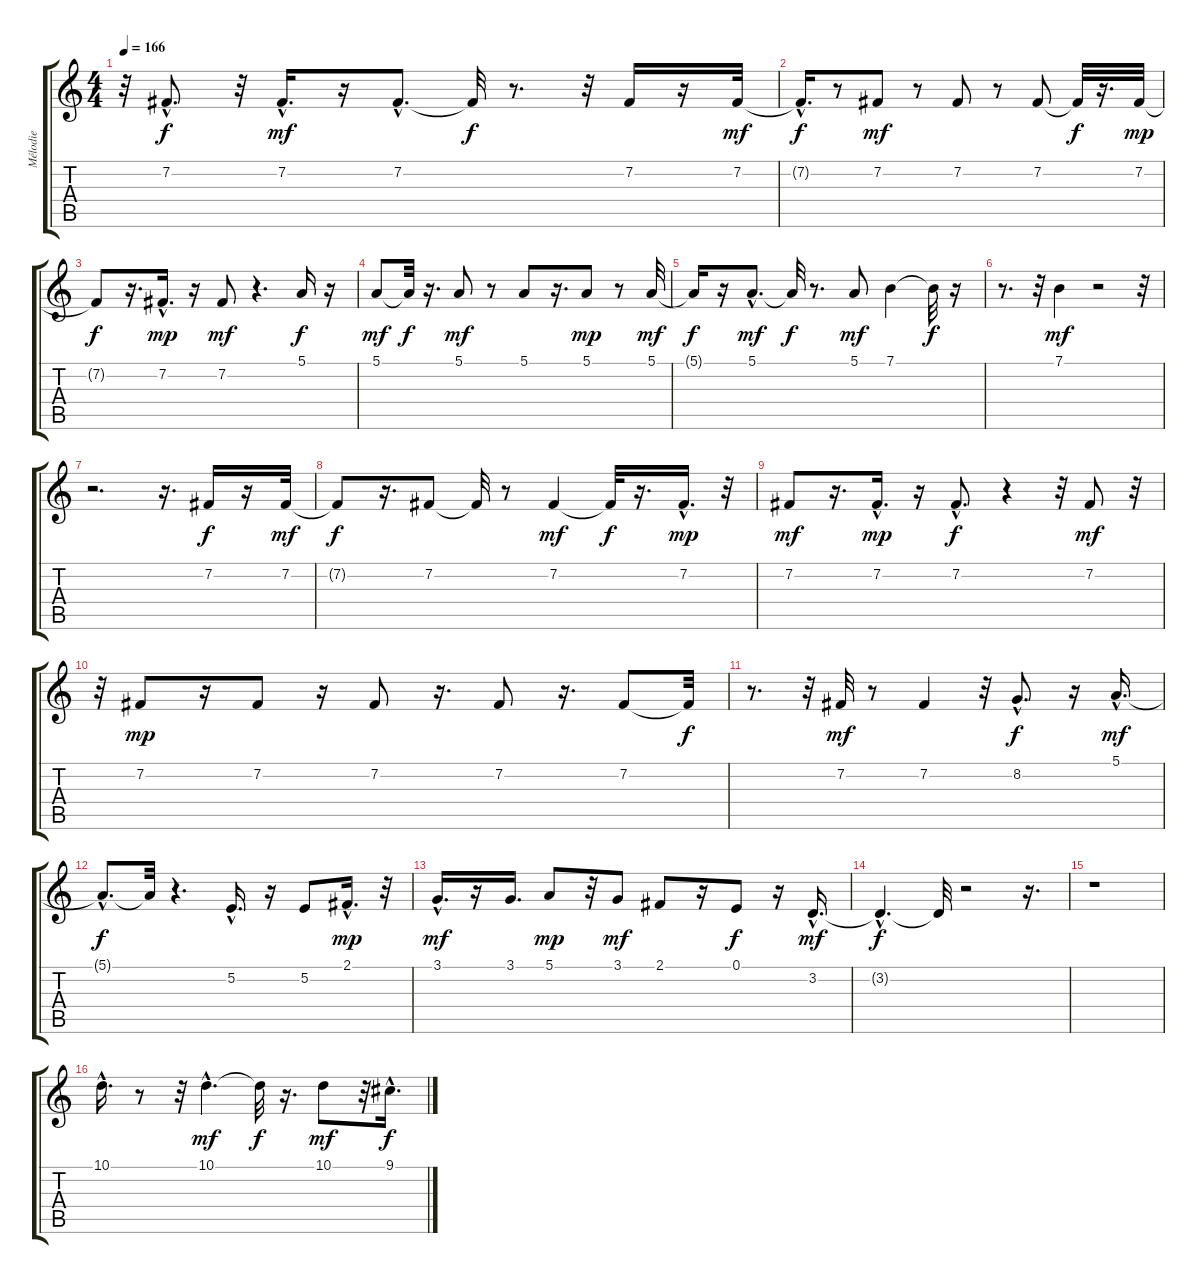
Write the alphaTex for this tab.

\track ("Mélodie  " "Mélodie  ") {instrument altosax}
\staff {score tabs}
\tuning (E4 B3 G3 D3 A2 E2) {hide}
\ts (4 4)
\tempo 166
\clef g2
\ks c
r.32{dy f} 7.2{hac}.8{d} r.32 7.2{hac}.16{d dy mf} r.16 7.2{hac}.8{d} 7.2{t}.32{dy f} r.8{d} r.32 7.2.16 r.16 7.2.32{dy mf} |
7.2{hac t}.16{d dy f} r.8 7.2.8{dy mf} r.8 7.2.8 r.8 7.2.8 7.2{t}.32{dy f} r.16{d} 7.2.32{dy mp} |
7.2{t}.8{dy f} r.16{d} 7.2{hac}.16{d dy mp} r.16 7.2.8{dy mf} r.4{d} 5.1.16{dy f} r.16 |
5.1.8{dy mf} 5.1{t}.32{dy f} r.16{d} 5.1.8{dy mf} r.8 5.1.8 r.16{d} 5.1.8{dy mp} r.8 5.1.32{dy mf} |
5.1{t}.16{dy f} r.16 5.1{hac}.8{d dy mf} 5.1{t}.32{dy f} r.8{d} 5.1.8{dy mf} 7.1.4 7.1{t}.32{dy f} r.16 |
r.8{d} r.32 7.1.4{dy mf} r.2 r.32 |
r.2{d} r.16{d} 7.2.16{dy f} r.16 7.2.32{dy mf} |
7.2{t}.8{dy f} r.16{d} 7.2.8 7.2{t}.32 r.8 7.2.4{dy mf} 7.2{t}.32{dy f} r.16{d} 7.2{hac}.16{d dy mp} r.32 |
7.2.8{dy mf} r.16{d} 7.2{hac}.16{d dy mp} r.16 7.2{hac}.8{d dy f} r.4 r.32 7.2.8{dy mf} r.32 |
r.32 7.2.8{dy mp} r.16 7.2.8 r.16 7.2.8 r.16{d} 7.2.8 r.16{d} 7.2.8 7.2{t}.32{dy f} |
r.8{d} r.32 7.2.32{dy mf} r.8 7.2.4 r.32 8.2{hac}.8{d dy f} r.16 5.1{hac}.16{d dy mf} |
5.1{hac t}.8{d dy f} 5.1{t}.32 r.4{d} 5.2{hac}.16{d} r.16 5.2.8 2.1{hac}.16{d dy mp} r.32 |
3.1{hac}.16{d dy mf} r.16 3.1.16{d} 5.1.8{dy mp} r.32 3.1.8{dy mf} 2.1.8 r.16 0.1.8{dy f} r.16 3.2{hac}.16{d dy mf} |
3.2{hac t}.4{d dy f} 3.2{t}.32 r.2 r.16{d} |
r.1 |
10.1{hac}.16{d} r.8 r.32 10.1{hac}.4{d dy mf} 10.1{t}.32{dy f} r.16{d} 10.1.8{dy mf} r.32 9.1{hac}.16{d dy f}
